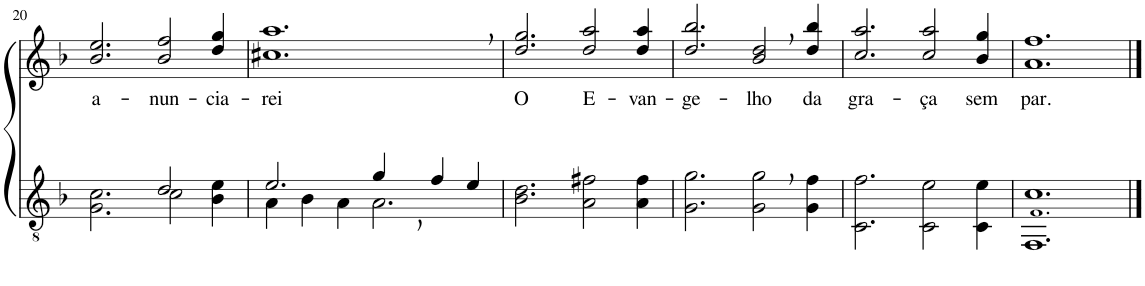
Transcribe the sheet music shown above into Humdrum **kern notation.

**kern	**kern	**text
*part2	*part1	*part1
*staff2	*staff1	*staff1
*I"Parte III e IV	*I"Parte I e II	*
!!LO:PB:g=z
*clefGv2	*clefG2	*
*Trd3c5	*Trd3c5	*
*k[b-]	*k[b-]	*
*M6/4	*M6/4	*
=20	=20	=20
*^	*	*
!	!	!	!LO:LY:b
2.ryy	2.G\ 2.c\	2.b-/ 2.ee/	a-
!	!	!	!LO:LY:b
2d/	2c\	2b-/ 2ff/	-nun-
!	!	!	!LO:LY:b
4ryy	4B-\ 4e\	4dd/ 4gg/	-cia-
=21	=21	=21	=21
!	!	!	!LO:LY:b
2.e/	4A\	1.cc#X, 1.aa,	-rei
.	4B-\	.	.
.	4A\	.	.
4g,/	2.A\	.	.
4f/	.	.	.
4e/	.	.	.
*v	*v	*	*
=22	=22	=22
!	!	!LO:LY:b
2.B-\ 2.d\	2.dd/ 2.gg/	O
!	!	!LO:LY:b
2A\ 2f#X\	2dd/ 2aa/	E-
!	!	!LO:LY:b
4A\ 4f#\	4dd/ 4aa/	-van-
=23	=23	=23
!	!	!LO:LY:b
2.G\ 2.g\	2.dd/ 2.bb-/	-ge-
!	!	!LO:LY:b
2G\, 2g\,	2b-/, 2dd/,	-lho
!	!	!LO:LY:b
4G\ 4f\	4dd/ 4bb-/	da
=24	=24	=24
!	!	!LO:LY:b
2.C\ 2.f\	2.cc/ 2.aa/	gra-
!	!	!LO:LY:b
2C\ 2e\	2cc/ 2aa/	-ça
!	!	!LO:LY:b
4C\ 4e\	4b-/ 4gg/	sem
=25	=25	=25
!	!	!LO:LY:b
1.FF 1.F! 1.c	1.a 1.ff	par.
==	==	==
*-	*-	*-
